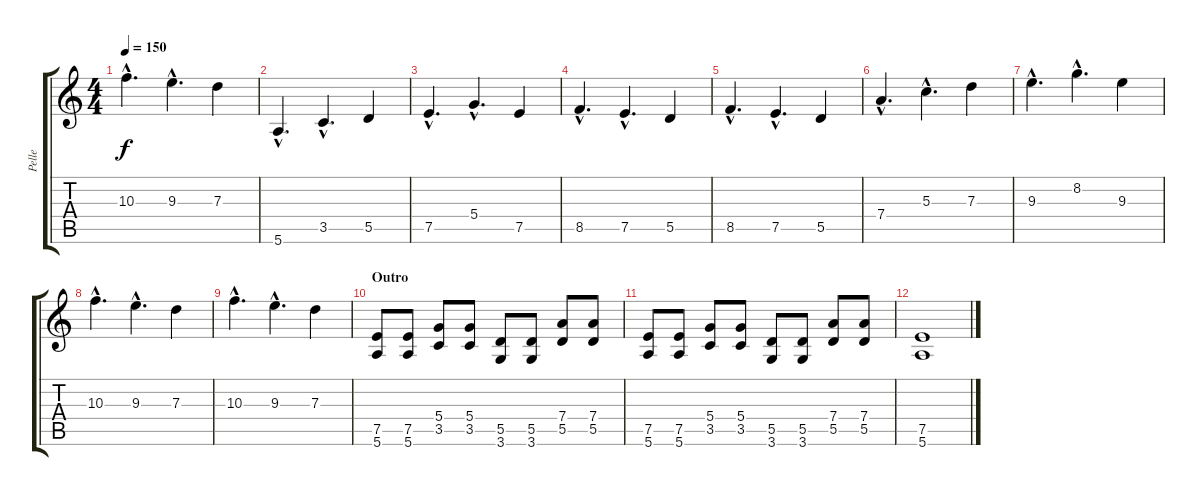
\track ("Pelle" "Pelle") {instrument distortionguitar}
\staff {score tabs}
\tuning (E4 B3 G3 D3 A2 E2) {hide}
\ts (4 4)
\tempo 150
\clef g2
\ks c
10.3{hac}.4{d dy f} 9.3{hac}.4{d} 7.3.4 |
5.6{hac}.4{d} 3.5{hac}.4{d} 5.5.4 |
7.5{hac}.4{d} 5.4{hac}.4{d} 7.5.4 |
8.5{hac}.4{d} 7.5{hac}.4{d} 5.5.4 |
8.5{hac}.4{d} 7.5{hac}.4{d} 5.5.4 |
7.4{hac}.4{d} 5.3{hac}.4{d} 7.3.4 |
9.3{hac}.4{d} 8.2{hac}.4{d} 9.3.4 |
10.3{hac}.4{d} 9.3{hac}.4{d} 7.3.4 |
10.3{hac}.4{d} 9.3{hac}.4{d} 7.3.4 |
\section ("" "Outro")
(7.5 5.6).8 (7.5 5.6).8 (5.4 3.5).8 (5.4 3.5).8 (5.5 3.6).8 (5.5 3.6).8 (7.4 5.5).8 (7.4 5.5).8 |
(7.5 5.6).8 (7.5 5.6).8 (5.4 3.5).8 (5.4 3.5).8 (5.5 3.6).8 (5.5 3.6).8 (7.4 5.5).8 (7.4 5.5).8 |
(7.5 5.6).1
